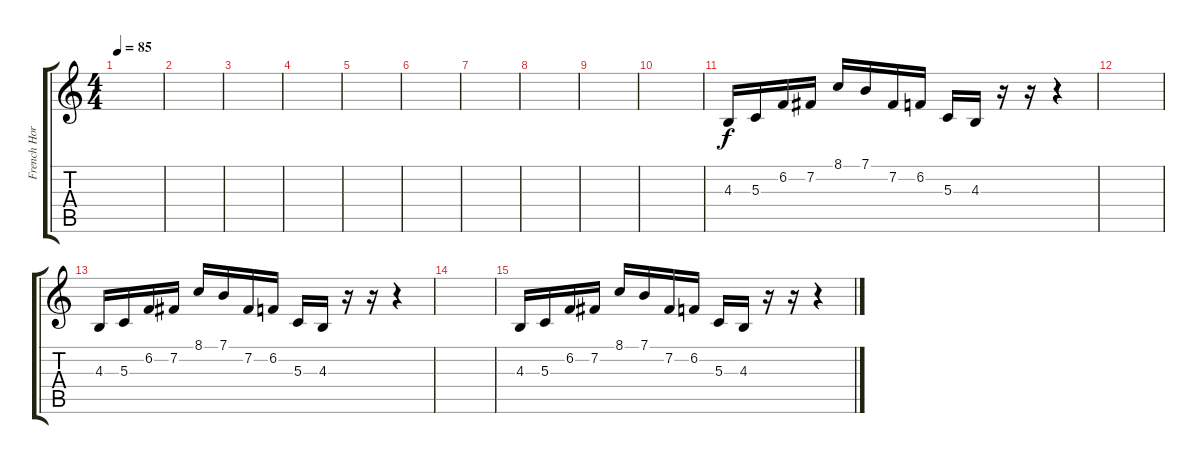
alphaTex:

\track ("French Horn" "French Hor") {instrument frenchhorn}
\staff {score tabs}
\tuning (E4 B3 G3 D3 A2 E2) {hide}
\ts (4 4)
\tempo 85
\clef g2
\ks c
|
|
|
|
|
|
|
|
|
|
4.3.16 5.3.16 6.2.16 7.2.16 8.1.16 7.1.16 7.2.16 6.2.16 5.3.16 4.3.16 r.16 r.16 r.4 |
|
4.3.16 5.3.16 6.2.16 7.2.16 8.1.16 7.1.16 7.2.16 6.2.16 5.3.16 4.3.16 r.16 r.16 r.4 |
|
4.3.16 5.3.16 6.2.16 7.2.16 8.1.16 7.1.16 7.2.16 6.2.16 5.3.16 4.3.16 r.16 r.16 r.4
